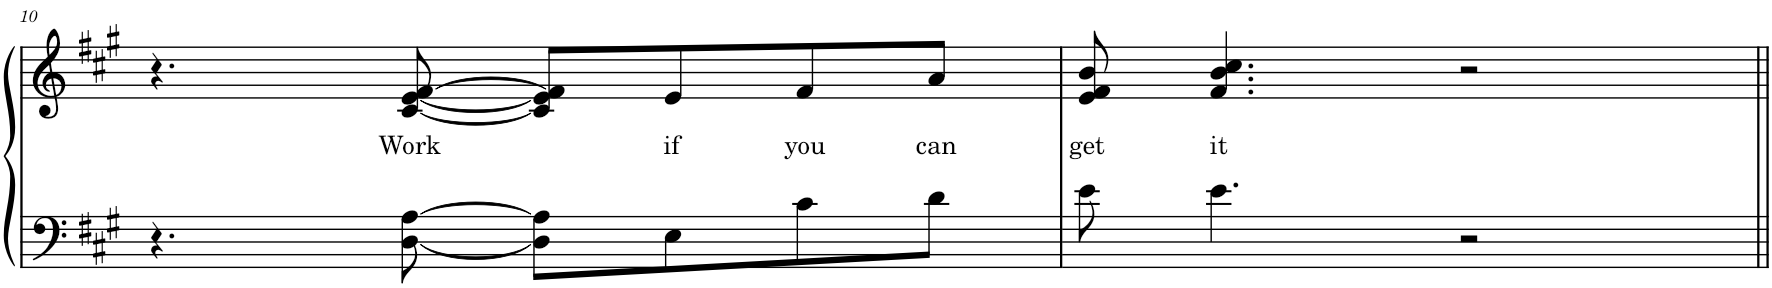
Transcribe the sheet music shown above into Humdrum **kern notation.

**kern	**kern	**text
*part1	*part1	*part1
*staff2	*staff1	*staff1
*I"Piano	*	*
*I'Pno.	*	*
!!LO:PB:g=z
*clefF4	*clefG2	*
*k[f#c#g#]	*k[f#c#g#]	*
*M4/4	*M4/4	*
=10	=10	=10
4.r	4.r	.
!	!	!LO:LY:b
[8D\ [8A\	[8c#/ [8e/ [8f#/	Work
8D\] 8A\]L	8c#/] 8e/] 8f#/]L	.
!	!	!LO:LY:b
8E\	8e/	if
!	!	!LO:LY:b
8c#\	8f#/	you
!	!	!LO:LY:b
8d\J	8a/J	can
=11	=11	=11
!	!	!LO:LY:b
8e\	8e/ 8f#/ 8b/	get
!	!	!LO:LY:b
4.e\	4.f#/ 4.b/ 4.cc#/	it
2r	2r	.
=||	=||	=||
*-	*-	*-
